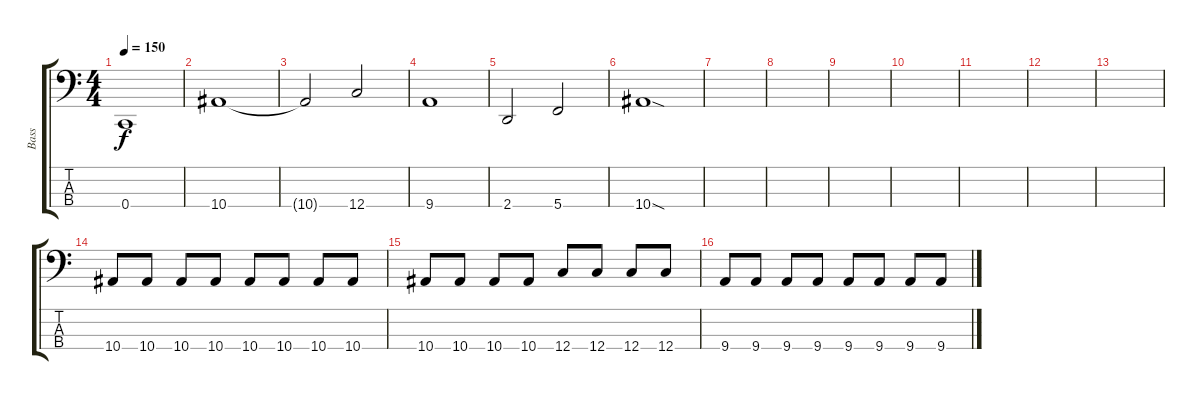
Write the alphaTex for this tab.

\track ("Bass" "Bass") {instrument electricbasspick}
\staff {score tabs}
\tuning (F2 C2 G1 C1) {hide}
\ts (4 4)
\tempo 150
\clef f4
\ks c
0.4{t}.1{dy f} |
10.4.1 |
10.4{t}.2 12.4.2 |
9.4.1 |
2.4.2 5.4.2 |
10.4{sod}.1 |
|
|
|
|
|
|
|
10.4.8 10.4.8 10.4.8 10.4.8 10.4.8 10.4.8 10.4.8 10.4.8 |
10.4.8 10.4.8 10.4.8 10.4.8 12.4.8 12.4.8 12.4.8 12.4.8 |
9.4.8 9.4.8 9.4.8 9.4.8 9.4.8 9.4.8 9.4.8 9.4.8
